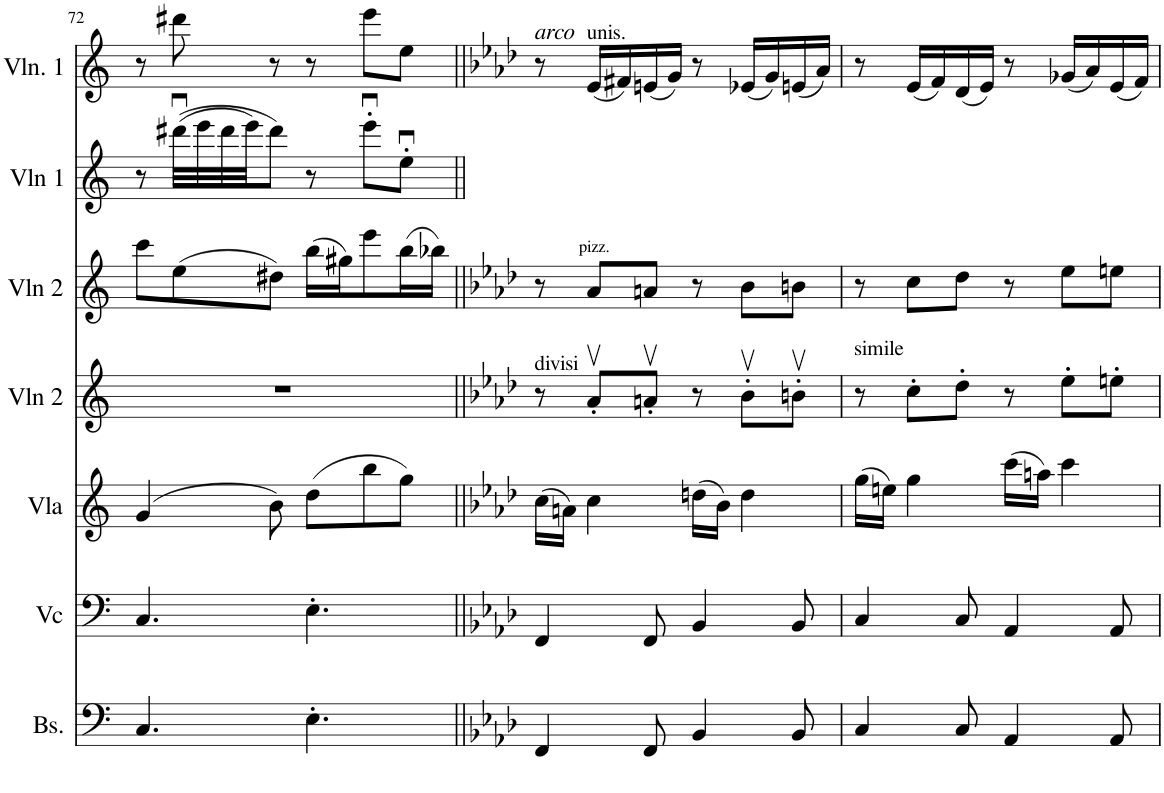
**kern	**kern	**kern	**kern	**kern	**kern	**kern
*part7	*part6	*part5	*part4	*part3	*part2	*part1
*staff7	*staff6	*staff5	*staff4	*staff3	*staff2	*staff1
*I"Bass	*I"Cello	*I"Viola	*I"Violins 2	*I"Violin 2	*I"Violins 1	*I"Violin 1
*I'Bs.	*	*I'Vla	*I'Vln 2	*I'Vln 2	*I'Vln 1	*I'Vln. 1
!!LO:PB:g=z
*clefF4	*clefF4	*clefG2	*clefG2	*clefG2	*clefG2	*clefG2
*k[]	*k[]	*k[]	*k[]	*k[]	*k[]	*k[]
*M6/8	*M6/8	*M6/8	*M6/8	*M6/8	*M6/8	*M6/8
=72	=72	=72	=72	=72	=72	=72
4.C/	4.C/	(4g/	2.r	8ccc\L	8r	8r
.	.	.	.	(8ee\	((32ddd#Xu\LLL	8ddd#X\
.	.	.	.	.	32eee\	.
.	.	.	.	.	32ddd#\	.
.	.	.	.	.	32eee\JJ)	.
.	.	8b\)	.	8dd#X\J)	8ddd#\J)	8r
4.E'\	4.E'\	(8dd\L	.	(16bb\LL	8r	8r
.	.	.	.	16gg#X\J)	.	.
.	.	8bb\	.	8eee\	8eeeu'\L	8eee\L
.	.	8gg\J)	.	(16bb\L	8eeu'\J	8ee\J
.	.	.	.	16bb-X\JJ)	.	.
=73||	=73||	=73||	=73||	=73||	=73||	=73||
*k[b-e-a-d-]	*k[b-e-a-d-]	*k[b-e-a-d-]	*k[b-e-a-d-]	*k[b-e-a-d-]	*k[b-e-a-d-]	*k[b-e-a-d-]
!	!	!	!	!	!	!LO:TX:a:i:t=arco
!	!	!	!LO:TX:a:t=divisi	!	!	!
4FF/	4FF/	(16cc\LL	8r	8r	2.r	8r
.	.	16an\JJ)	.	.	.	.
!	!	!	!	!	!	!LO:TX:a:t=unis.
.	.	4cc\	8a-v'/L	8a-/L	.	(16e-/LL
.	.	.	.	.	.	16f#X/)
8FF/	8FF/	.	8anv'/J	8an/J	.	(16en/
.	.	.	.	.	.	16g/JJ)
4BB-/	4BB-/	(16ddn\LL	8r	8r	.	8r
.	.	16b-\JJ)	.	.	.	.
.	.	4dd\	8b-v'\L	8b-\L	.	(16e-X/LL
.	.	.	.	.	.	16g/)
8BB-/	8BB-/	.	8bnv'\J	8bn\J	.	(16en/
.	.	.	.	.	.	16a-/JJ)
=74	=74	=74	=74	=74	=74	=74
!	!	!	!LO:TX:a:t=simile	!	!	!
4C/	4C/	(16gg\LL	8r	8r	2.r	8r
.	.	16een\JJ)	.	.	.	.
.	.	4gg\	8cc'\L	8cc\L	.	(16e-/LL
.	.	.	.	.	.	16f/)
8C/	8C/	.	8dd-'\J	8dd-\J	.	(16d-/
.	.	.	.	.	.	16e-/JJ)
4AA-/	4AA-/	(16ccc\LL	8r	8r	.	8r
.	.	16aan\JJ)	.	.	.	.
.	.	4ccc\	8ee-'\L	8ee-\L	.	(16g-X/LL
.	.	.	.	.	.	16a-/)
8AA-/	8AA-/	.	8een'\J	8een\J	.	(16e-/
.	.	.	.	.	.	16f/JJ)
=	=	=	=	=	=	=
*-	*-	*-	*-	*-	*-	*-
